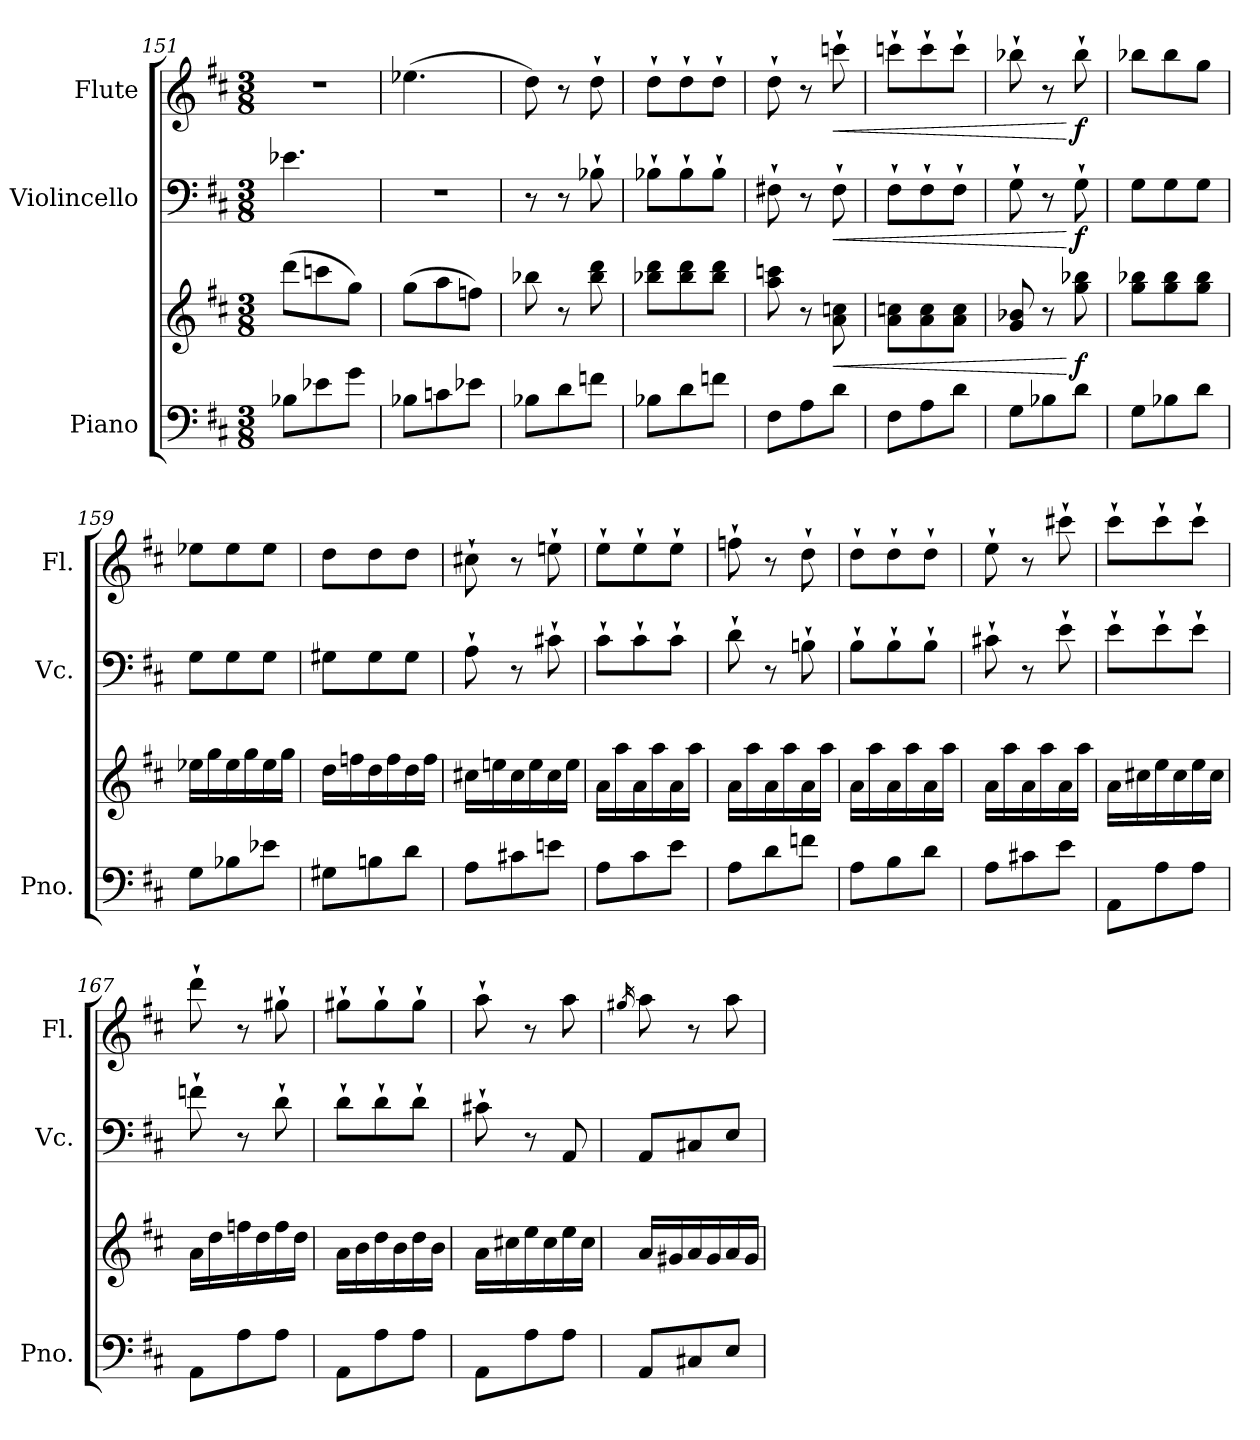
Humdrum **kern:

**kern	**kern	**dynam	**kern	**dynam	**kern	**dynam
*part3	*part3	*part3	*part2	*part2	*part1	*part1
*staff4	*staff3	*staff3/4	*staff2	*staff2	*staff1	*staff1
*I"Piano	*	*	*I"Violincello	*	*I"Flute	*
*I'Pno.	*	*	*I'Vc.	*	*I'Fl.	*
*clefF4	*clefG2	*	*clefF4	*	*clefG2	*
*k[f#c#]	*k[f#c#]	*	*k[f#c#]	*	*k[f#c#]	*
*M3/8	*M3/8	*	*M3/8	*	*M3/8	*
=151	=151	=151	=151	=151	=151	=151
8B-X\L	(>8ddd\L	.	4.e-X\	.	4.r	.
8e-X\	8cccn\	.	.	.	.	.
8g\J	8gg\J)	.	.	.	.	.
=152	=152	=152	=152	=152	=152	=152
8B-X\L	(>8gg\L	.	4.r	.	(>4.ee-X\	.
8cn\	8aa\	.	.	.	.	.
8e-X\J	8ffn\J)	.	.	.	.	.
=153	=153	=153	=153	=153	=153	=153
8B-X\L	8bb-X\	.	8r	.	8dd\)	.
8d\	8r	.	8r	.	8r	.
8fn\J	8bb-\ 8ddd\	.	8B-X`\	.	8dd`\	.
=154	=154	=154	=154	=154	=154	=154
8B-X\L	8bb-X\ 8ddd\L	.	8B-X`\L	.	8dd`\L	.
8d\	8bb-\ 8ddd\	.	8B-`\	.	8dd`\	.
8fn\J	8bb-\ 8ddd\J	.	8B-`\J	.	8dd`\J	.
=155	=155	=155	=155	=155	=155	=155
8F#\L	8aa\ 8cccn\	.	8F#X`\	.	8dd`\	.
8A\	8r	.	8r	.	8r	.
!	!	!LO:HP:b	!	!LO:HP:b	!	!LO:HP:b
8d\J	8a\ 8ccn\	<	8F#`\	<	8cccn`\	<
=156	=156	=156	=156	=156	=156	=156
8F#\L	8a\ 8ccn\L	.	8F#`\L	.	8cccn`\L	.
8A\	8a\ 8cc\	.	8F#`\	.	8ccc`\	.
8d\J	8a\ 8cc\J	.	8F#`\J	.	8ccc`\J	.
=157	=157	=157	=157	=157	=157	=157
8G\L	8g/ 8b-X/	.	8G`\	.	8bb-X`\	.
8B-X\	8r	.	8r	.	8r	.
!	!	!LO:DY:n=1:b	!	!LO:DY:n=1:b	!	!LO:DY:n=1:b
8d\J	8gg\ 8bb-X\	[ f	8G`\	[ f	8bb-`\	[ f
=158	=158	=158	=158	=158	=158	=158
8G\L	8gg\ 8bb-X\L	.	8G\L	.	8bb-X\L	.
8B-X\	8gg\ 8bb-\	.	8G\	.	8bb-\	.
8d\J	8gg\ 8bb-\J	.	8G\J	.	8gg\J	.
=159	=159	=159	=159	=159	=159	=159
8G\L	16ee-X\LL	.	8G\L	.	8ee-X\L	.
.	16gg\	.	.	.	.	.
8B-X\	16ee-\	.	8G\	.	8ee-\	.
.	16gg\	.	.	.	.	.
8e-X\J	16ee-\	.	8G\J	.	8ee-\J	.
.	16gg\JJ	.	.	.	.	.
=160	=160	=160	=160	=160	=160	=160
8G#X\L	16dd\LL	.	8G#X\L	.	8dd\L	.
.	16ffn\	.	.	.	.	.
8Bn\	16dd\	.	8G#\	.	8dd\	.
.	16ff\	.	.	.	.	.
8d\J	16dd\	.	8G#\J	.	8dd\J	.
.	16ff\JJ	.	.	.	.	.
=161	=161	=161	=161	=161	=161	=161
8A\L	16cc#X\LL	.	8A`\	.	8cc#X`\	.
.	16een\	.	.	.	.	.
8c#X\	16cc#\	.	8r	.	8r	.
.	16ee\	.	.	.	.	.
8en\J	16cc#\	.	8c#X`\	.	8een`\	.
.	16ee\JJ	.	.	.	.	.
=162	=162	=162	=162	=162	=162	=162
8A\L	16a\LL	.	8c#`\L	.	8ee`\L	.
.	16aa\	.	.	.	.	.
8c#\	16a\	.	8c#`\	.	8ee`\	.
.	16aa\	.	.	.	.	.
8e\J	16a\	.	8c#`\J	.	8ee`\J	.
.	16aa\JJ	.	.	.	.	.
=163	=163	=163	=163	=163	=163	=163
8A\L	16a\LL	.	8d`\	.	8ffn`\	.
.	16aa\	.	.	.	.	.
8d\	16a\	.	8r	.	8r	.
.	16aa\	.	.	.	.	.
8fn\J	16a\	.	8Bn`\	.	8dd`\	.
.	16aa\JJ	.	.	.	.	.
=164	=164	=164	=164	=164	=164	=164
8A\L	16a\LL	.	8B`\L	.	8dd`\L	.
.	16aa\	.	.	.	.	.
8B\	16a\	.	8B`\	.	8dd`\	.
.	16aa\	.	.	.	.	.
8d\J	16a\	.	8B`\J	.	8dd`\J	.
.	16aa\JJ	.	.	.	.	.
=165	=165	=165	=165	=165	=165	=165
8A\L	16a\LL	.	8c#X`\	.	8ee`\	.
.	16aa\	.	.	.	.	.
8c#X\	16a\	.	8r	.	8r	.
.	16aa\	.	.	.	.	.
8e\J	16a\	.	8e`\	.	8ccc#X`\	.
.	16aa\JJ	.	.	.	.	.
=166	=166	=166	=166	=166	=166	=166
8AA\L	16a\LL	.	8e`\L	.	8ccc#`\L	.
.	16cc#X\	.	.	.	.	.
8A\	16ee\	.	8e`\	.	8ccc#`\	.
.	16cc#\	.	.	.	.	.
8A\J	16ee\	.	8e`\J	.	8ccc#`\J	.
.	16cc#\JJ	.	.	.	.	.
=167	=167	=167	=167	=167	=167	=167
8AA\L	16a\LL	.	8fn`\	.	8ddd`\	.
.	16dd\	.	.	.	.	.
8A\	16ffn\	.	8r	.	8r	.
.	16dd\	.	.	.	.	.
8A\J	16ff\	.	8d`\	.	8gg#X`\	.
.	16dd\JJ	.	.	.	.	.
=168	=168	=168	=168	=168	=168	=168
8AA\L	16a\LL	.	8d`\L	.	8gg#X`\L	.
.	16b\	.	.	.	.	.
8A\	16dd\	.	8d`\	.	8gg#`\	.
.	16b\	.	.	.	.	.
8A\J	16dd\	.	8d`\J	.	8gg#`\J	.
.	16b\JJ	.	.	.	.	.
=169	=169	=169	=169	=169	=169	=169
8AA\L	16a\LL	.	8c#X`\	.	8aa`\	.
.	16cc#X\	.	.	.	.	.
8A\	16ee\	.	8r	.	8r	.
.	16cc#\	.	.	.	.	.
8A\J	16ee\	.	8AA/	.	8aa\	.
.	16cc#\JJ	.	.	.	.	.
=170	=170	=170	=170	=170	=170	=170
.	.	.	.	.	16qgg#X/	.
8AA/L	16a/LL	.	8AA/L	.	8aa\	.
.	16g#X/	.	.	.	.	.
8C#X/	16a/	.	8C#X/	.	8r	.
.	16g#/	.	.	.	.	.
8E/J	16a/	.	8E/J	.	8aa\	.
.	16g#/JJ	.	.	.	.	.
=	=	=	=	=	=	=
*-	*-	*-	*-	*-	*-	*-
